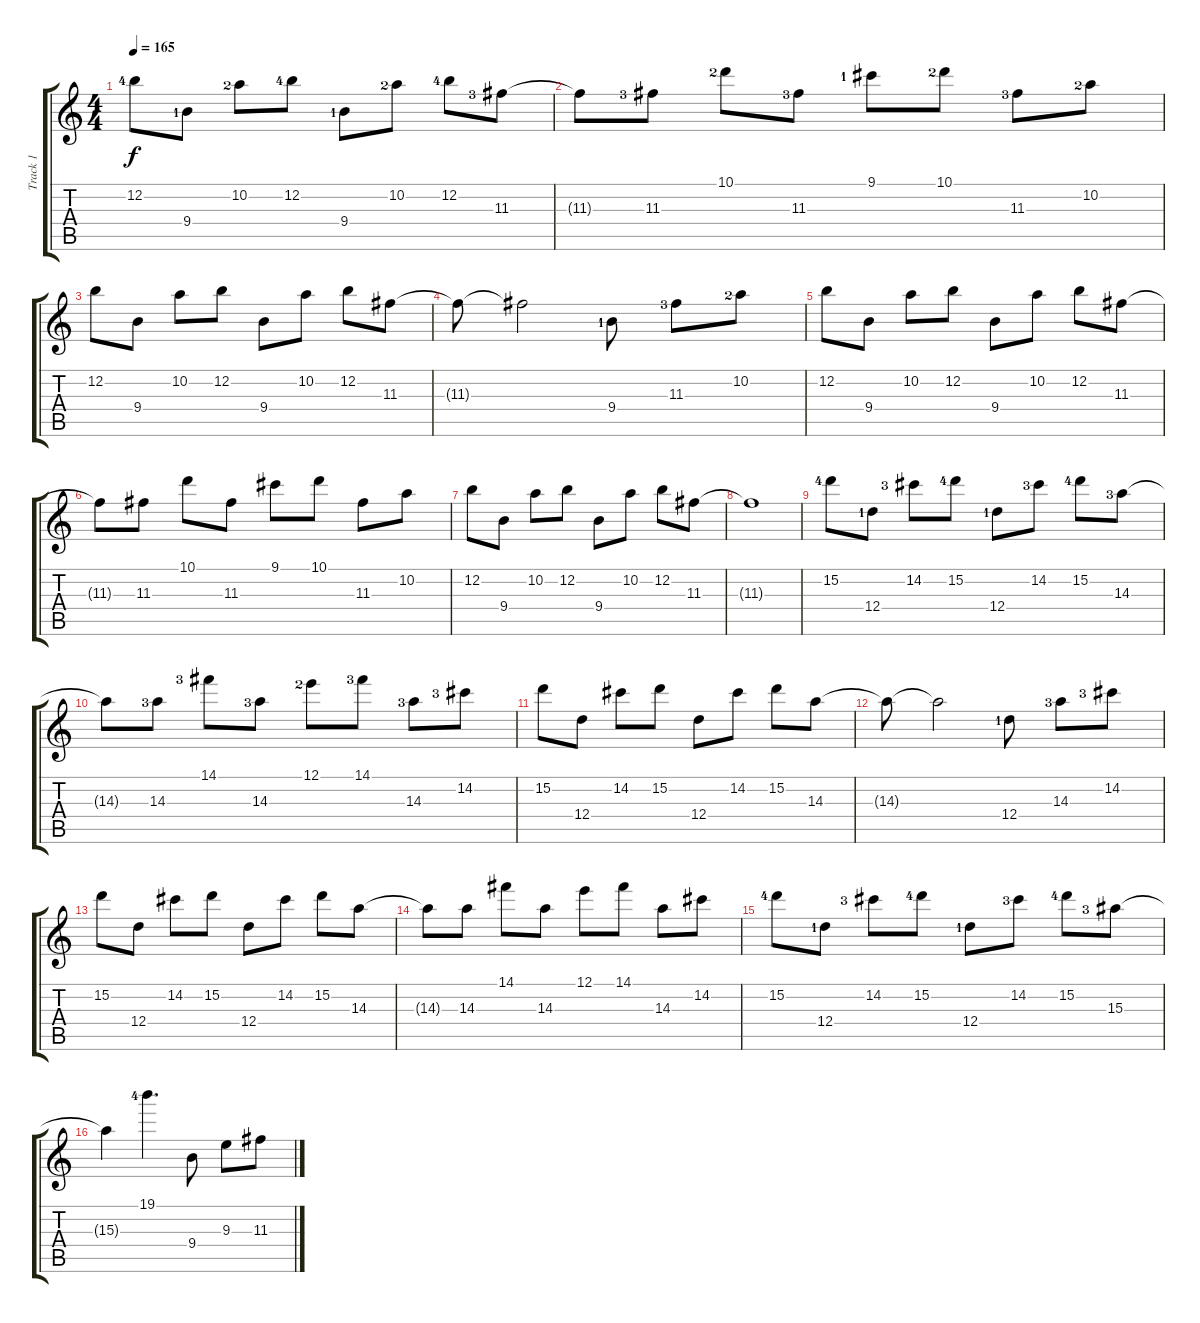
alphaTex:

\track ("Track 1" "Track 1") {instrument acousticguitarsteel}
\staff {score tabs}
\tuning (E4 B3 G3 D3 A2 E2) {hide}
\ts (4 4)
\tempo 165
\clef g2
\ks c
12.2{lf 5}.8{dy f} 9.4{lf 2}.8 10.2{lf 3}.8 12.2{lf 5}.8 9.4{lf 2}.8 10.2{lf 3}.8 12.2{lf 5}.8 11.3{lf 4}.8 |
11.3{t}.8 11.3{lf 4}.8 10.1{lf 3}.8 11.3{lf 4}.8 9.1{lf 2}.8 10.1{lf 3}.8 11.3{lf 4}.8 10.2{lf 3}.8 |
12.2.8 9.4.8 10.2.8 12.2.8 9.4.8 10.2.8 12.2.8 11.3.8 |
11.3{t}.8 11.3{t}.2 9.4{lf 2}.8 11.3{lf 4}.8 10.2{lf 3}.8 |
12.2.8 9.4.8 10.2.8 12.2.8 9.4.8 10.2.8 12.2.8 11.3.8 |
11.3{t}.8 11.3.8 10.1.8 11.3.8 9.1.8 10.1.8 11.3.8 10.2.8 |
12.2.8 9.4.8 10.2.8 12.2.8 9.4.8 10.2.8 12.2.8 11.3.8 |
11.3{t}.1 |
15.2{lf 5}.8 12.4{lf 2}.8 14.2{lf 4}.8 15.2{lf 5}.8 12.4{lf 2}.8 14.2{lf 4}.8 15.2{lf 5}.8 14.3{lf 4}.8 |
14.3{t}.8 14.3{lf 4}.8 14.1{lf 4}.8 14.3{lf 4}.8 12.1{lf 3}.8 14.1{lf 4}.8 14.3{lf 4}.8 14.2{lf 4}.8 |
15.2.8 12.4.8 14.2.8 15.2.8 12.4.8 14.2.8 15.2.8 14.3.8 |
14.3{t}.8 14.3{t}.2 12.4{lf 2}.8 14.3{lf 4}.8 14.2{lf 4}.8 |
15.2.8 12.4.8 14.2.8 15.2.8 12.4.8 14.2.8 15.2.8 14.3.8 |
14.3{t}.8 14.3.8 14.1.8 14.3.8 12.1.8 14.1.8 14.3.8 14.2.8 |
15.2{lf 5}.8 12.4{lf 2}.8 14.2{lf 4}.8 15.2{lf 5}.8 12.4{lf 2}.8 14.2{lf 4}.8 15.2{lf 5}.8 15.3{lf 4}.8 |
15.3{t}.4 19.1{lf 5}.4{d} 9.4.8 9.3.8 11.3.8
